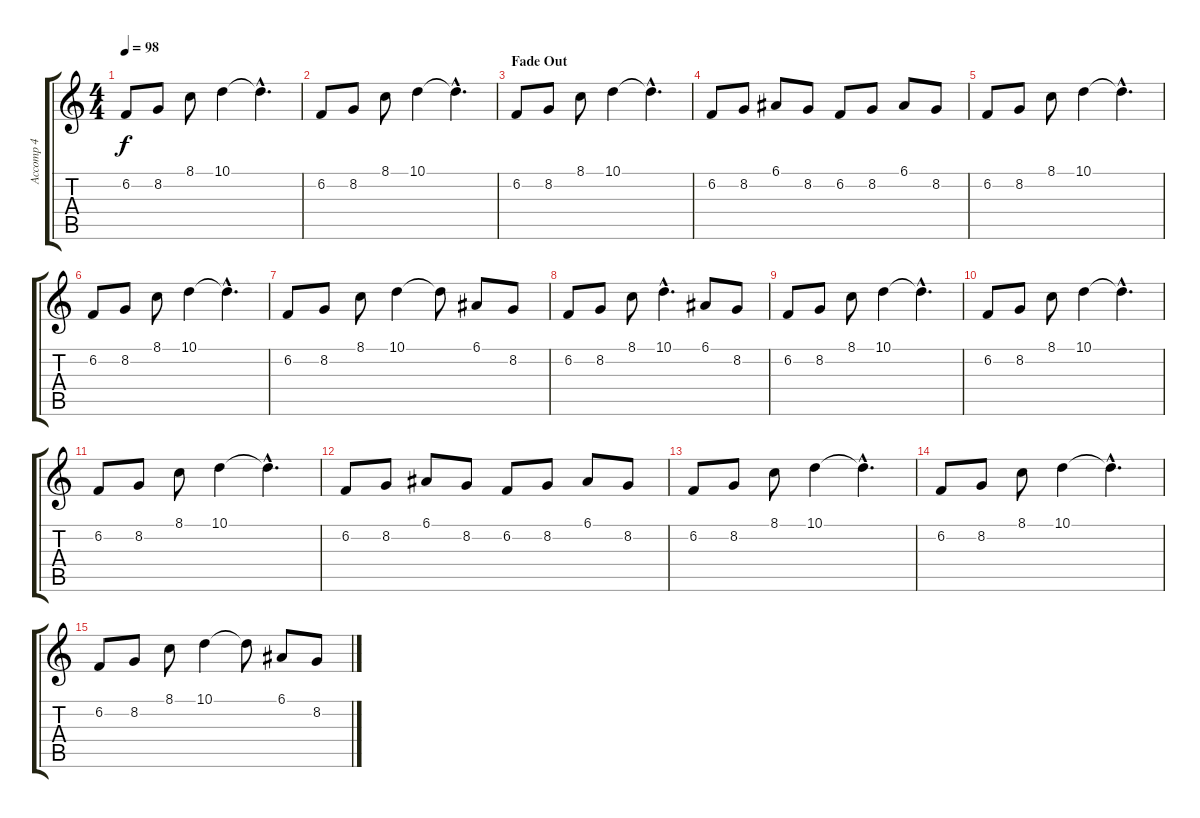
\track ("Accomp 4" "Accomp 4") {instrument panflute}
\staff {score tabs}
\tuning (E4 B3 G3 D3 A2 E2) {hide}
\ts (4 4)
\tempo 98
\clef g2
\ks c
6.2.8{dy f} 8.2.8 8.1.8 10.1.4 10.1{hac t}.4{d} |
6.2.8 8.2.8 8.1.8 10.1.4 10.1{hac t}.4{d} |
\section ("" "Fade Out")
6.2.8 8.2.8 8.1.8 10.1.4 10.1{hac t}.4{d} |
6.2.8 8.2.8 6.1.8 8.2.8 6.2.8 8.2.8 6.1.8 8.2.8 |
6.2.8 8.2.8 8.1.8 10.1.4 10.1{hac t}.4{d} |
6.2.8 8.2.8 8.1.8 10.1.4 10.1{hac t}.4{d} |
6.2.8 8.2.8 8.1.8 10.1.4 10.1{t}.8 6.1.8 8.2.8 |
6.2.8 8.2.8 8.1.8 10.1{hac}.4{d} 6.1.8 8.2.8 |
6.2.8 8.2.8 8.1.8 10.1.4 10.1{hac t}.4{d} |
6.2.8 8.2.8 8.1.8 10.1.4 10.1{hac t}.4{d} |
6.2.8 8.2.8 8.1.8 10.1.4 10.1{hac t}.4{d} |
6.2.8{volume 2} 8.2.8 6.1.8 8.2.8 6.2.8 8.2.8 6.1.8 8.2.8 |
6.2.8 8.2.8 8.1.8 10.1.4 10.1{hac t}.4{d} |
6.2.8{volume 0} 8.2.8 8.1.8 10.1.4 10.1{hac t}.4{d} |
6.2.8 8.2.8 8.1.8 10.1.4 10.1{t}.8 6.1.8 8.2.8
